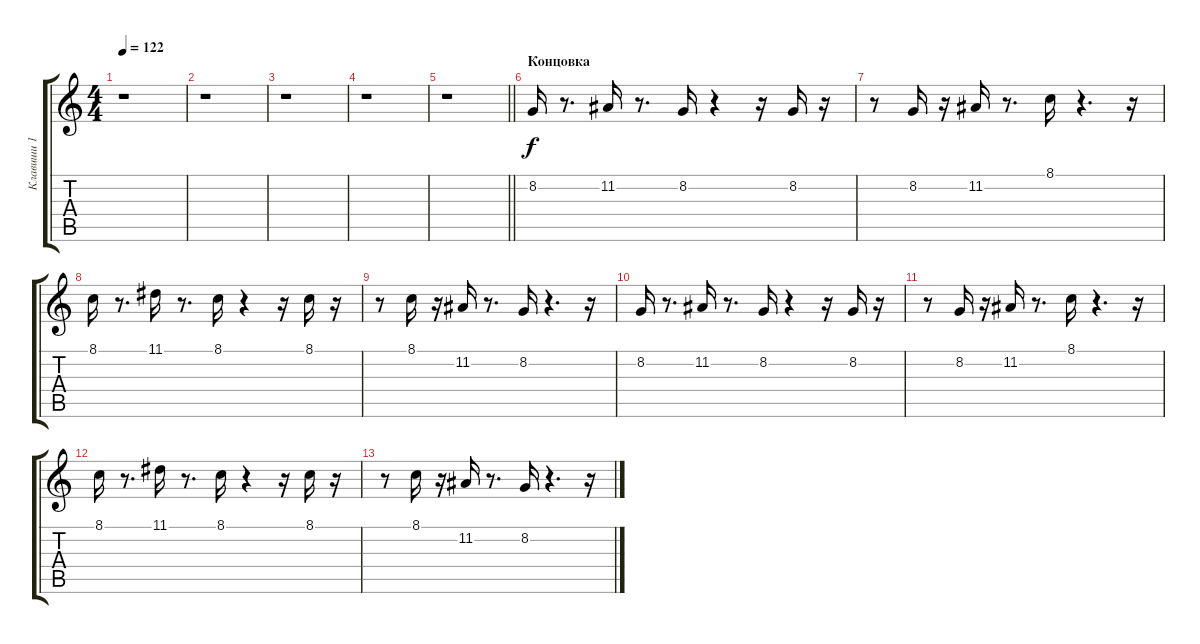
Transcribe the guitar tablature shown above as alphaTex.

\track ("Клавиши 1" "Клавиши 1") {instrument trombone}
\staff {score tabs}
\tuning (E4 B3 G3 D3 A2 E2) {hide}
\ts (4 4)
\tempo 122
\clef g2
\ks c
r.1{dy f} |
r.1 |
r.1 |
r.1 |
\barLineRight lightlight
r.1 |
\section ("" "Концовка")
8.2.16 r.8{d} 11.2.16 r.8{d} 8.2.16 r.4 r.16 8.2.16 r.16 |
r.8 8.2.16 r.16 11.2.16 r.8{d} 8.1.16 r.4{d} r.16 |
8.1.16 r.8{d} 11.1.16 r.8{d} 8.1.16 r.4 r.16 8.1.16 r.16 |
r.8 8.1.16 r.16 11.2.16 r.8{d} 8.2.16 r.4{d} r.16 |
8.2.16 r.8{d} 11.2.16 r.8{d} 8.2.16 r.4 r.16 8.2.16 r.16 |
r.8 8.2.16 r.16 11.2.16 r.8{d} 8.1.16 r.4{d} r.16 |
8.1.16 r.8{d} 11.1.16 r.8{d} 8.1.16 r.4 r.16 8.1.16 r.16 |
r.8 8.1.16 r.16 11.2.16 r.8{d} 8.2.16 r.4{d} r.16
